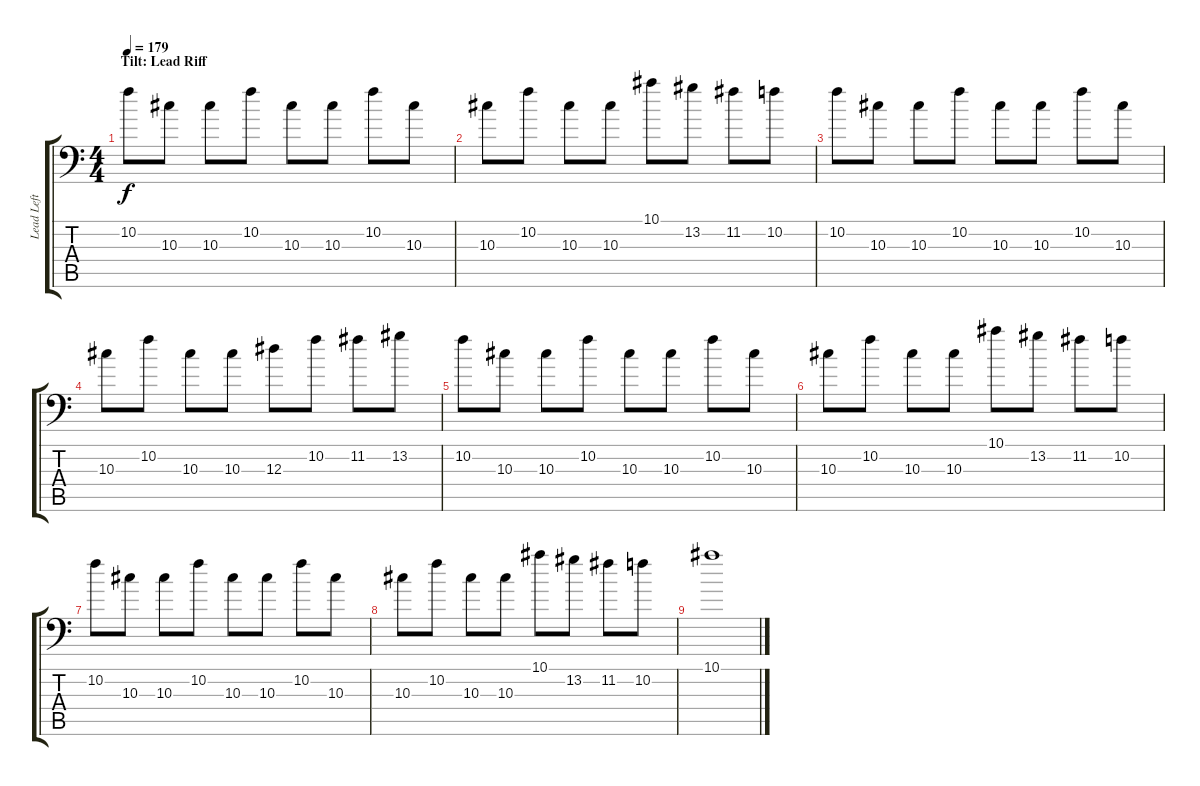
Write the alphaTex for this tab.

\track ("Lead Left 2" "Lead Left ") {instrument distortionguitar}
\staff {score tabs}
\tuning (C4 G3 Eb3 Bb2 F2 Bb1) {hide}
\ts (4 4)
\section ("" "Tilt: Lead Riff")
\tempo 179
\clef f4
\ks c
10.2.8{dy f} 10.3.8 10.3.8 10.2.8 10.3.8 10.3.8 10.2.8 10.3.8 |
10.3.8 10.2.8 10.3.8 10.3.8 10.1.8 13.2.8 11.2.8 10.2.8 |
10.2.8 10.3.8 10.3.8 10.2.8 10.3.8 10.3.8 10.2.8 10.3.8 |
10.3.8 10.2.8 10.3.8 10.3.8 12.3.8 10.2.8 11.2.8 13.2.8 |
10.2.8 10.3.8 10.3.8 10.2.8 10.3.8 10.3.8 10.2.8 10.3.8 |
10.3.8 10.2.8 10.3.8 10.3.8 10.1.8 13.2.8 11.2.8 10.2.8 |
10.2.8 10.3.8 10.3.8 10.2.8 10.3.8 10.3.8 10.2.8 10.3.8 |
10.3.8 10.2.8 10.3.8 10.3.8 10.1.8 13.2.8 11.2.8 10.2.8 |
10.1.1
